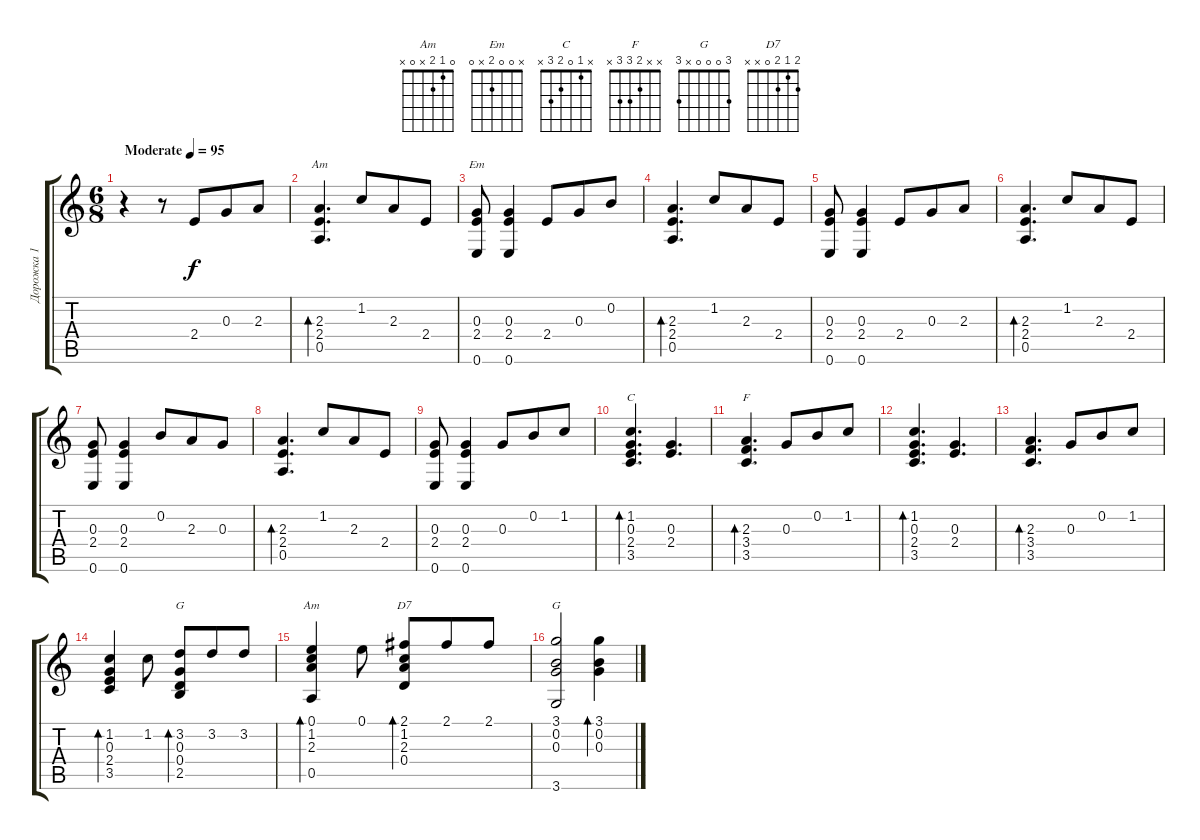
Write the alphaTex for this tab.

\track ("Дорожка 1" "Дорожка 1") {instrument acousticguitarsteel}
\staff {score tabs}
\tuning (E4 B3 G3 D3 A2 E2) {hide}
\chord ("Am" x 1 2 2 0 x)
\chord ("Em" x 0 0 2 x 0)
\chord ("C" x 1 0 2 3 x)
\chord ("F" x x 2 3 3 x)
\chord ("G" x 3 0 0 2 x)
\chord ("Am" 0 1 2 x 0 x)
\chord ("D7" 2 1 2 0 x x)
\chord ("G" 3 0 0 0 x 3)
\ts (6 8)
\tempo (95 "Moderate")
\clef g2
\ks c
r.4{dy f instrument acousticguitarsteel} r.8 2.4.8 0.3.8 2.3.8 |
(2.3 2.4 0.5).4{d bd 60 ch "Am"} 1.2.8 2.3.8 2.4.8 |
(0.3 2.4 0.6).8{ch "Em"} (0.3 2.4 0.6).4 2.4.8 0.3.8 0.2.8 |
(2.3 2.4 0.5).4{d bd 60} 1.2.8 2.3.8 2.4.8 |
(0.3 2.4 0.6).8 (0.3 2.4 0.6).4 2.4.8 0.3.8 2.3.8 |
(2.3 2.4 0.5).4{d bd 60} 1.2.8 2.3.8 2.4.8 |
(0.3 2.4 0.6).8 (0.3 2.4 0.6).4 0.2.8 2.3.8 0.3.8 |
(2.3 2.4 0.5).4{d bd 60} 1.2.8 2.3.8 2.4.8 |
(0.3 2.4 0.6).8 (0.3 2.4 0.6).4 0.3.8 0.2.8 1.2.8 |
(1.2 0.3 2.4 3.5).4{d bd 60 ch "C"} (0.3 2.4).4{d} |
(2.3 3.4 3.5).4{d bd 60 ch "F"} 0.3.8 0.2.8 1.2.8 |
(1.2 0.3 2.4 3.5).4{d bd 60} (0.3 2.4).4{d} |
(2.3 3.4 3.5).4{d bd 60} 0.3.8 0.2.8 1.2.8 |
(1.2 0.3 2.4 3.5).4{bd 60} 1.2.8 (3.2 0.3 0.4 2.5).8{bd 60 ch "G"} 3.2.8 3.2.8 |
(0.1 1.2 2.3 0.5).4{bd 60 ch "Am"} 0.1.8 (2.1 1.2 2.3 0.4).8{bd 60 ch "D7"} 2.1.8 2.1.8 |
(3.1 0.2 0.3 3.6).2{ch "G"} (3.1 0.2 0.3).4{bd 60}
